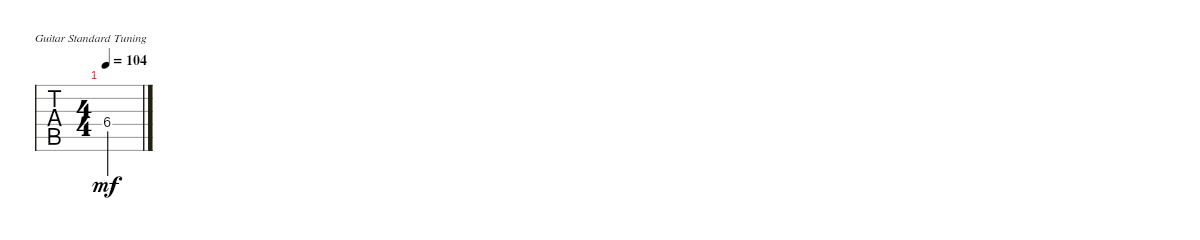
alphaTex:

\defaultSystemsLayout 4
\bracketExtendMode groupsimilarinstruments
\singleTrackTrackNamePolicy hidden
\multiTrackTrackNamePolicy hidden
\firstSystemTrackNameOrientation horizontal
\otherSystemsTrackNameOrientation horizontal
\track ("Electric Guitar" "E-Gt") {instrument distortionguitar}
\staff {tabs}
\tuning (E4 B3 G3 D3 A2 E2)
\ts (4 4)
\tempo 104
\clef g2
\ks ab
6.4{t}.4{dy mf}
